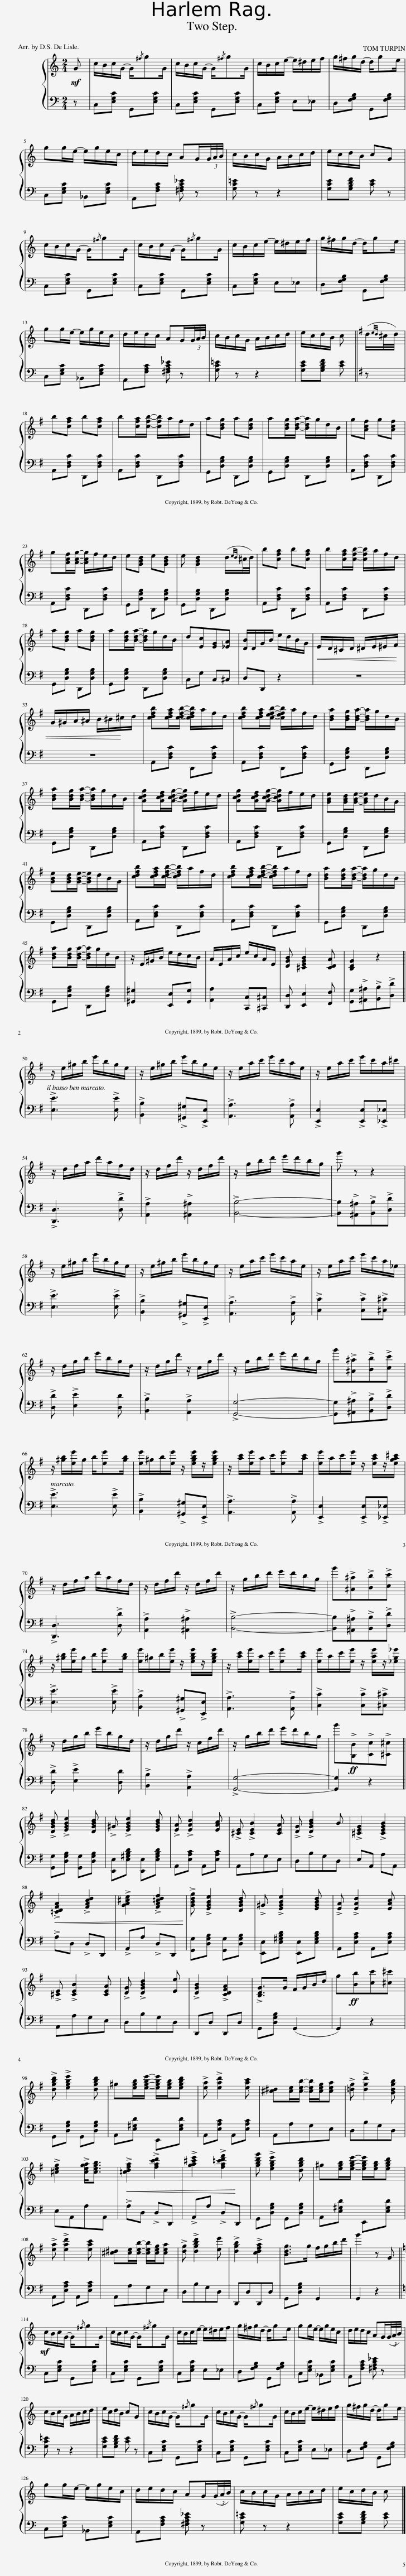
X:1
%%score { 1 | 2 }
L:1/8
Q:1/4=100
M:2/4
I:linebreak $
K:C
V:1 treble
V:2 bass
V:1
!mf! G | c/B/c/G/- G/{/^f}gG/ | c/B/c/G/- G/{/^f}gG/ | c/B/c/e/- e/^d/e/f/ | g/^f/g/d/- d/ge/ |$ %5
 gg/e/- e/g/e/c/ | d/e/d/c/ AG/(3G/4A/4B/4 | c/B/c/G/ A/B/c/d/ | e/c/d/B/ cG |$ c/B/c/G/- G/{/^f}gG/ | %10
 c/B/c/G/- G/{/^f}gG/ | c/B/c/e/- e/^d/e/f/ | g/^f/g/d/- d/ge/ |$ gg/e/- e/g/e/c/ | d/e/d/c/ AG/(3G/4A/4B/4 | %15
 c/B/c/G/ A/B/c/d/ | e/c/d/B/ c ||[K:G] (d/{ed}^c/4d/4) |$ b[cfa] b[cfa] | b[cfa]/[cfb]/- [cfb]/a/f/d/ | %20
 a[Bdg] a[Bdg] | a[Bdg]/[Bda]/- [Bda]/g/d/B/ | g[Acf] g[Acf] |$ g[Acf]/[Acg]/- [Acg]/f/e/d/ | e[GBd] e[GBd] | %25
 e [GBd]2 (d/{ed}^c/4d/4) | b[cfa] b[cfa] | b[cfa]/[cfb]/- [cfb]/a/f/d/ |$ a[Bdg] a[Bdg] | a[Bdg]/[Bda]/- [Bda]/g/d/B/ | %30
 d[Ec][EG][_EA] | [DB]/D/G/B/ e/d/B/G/ |!<(! E/D/^C/D/ ^D/E/^E/F/ |$ G/^G/A/^A/ B/^B/^c/d/!<)! | [cdfb][cdfa]/[cdfb]/- [cdfb]/a/f/d/ | %35
 [cdfb][cdfa]/[cefb]/- [cefb]/a/f/d/ | [Bda][Bdg]/[Bda]/- [Bda]/g/d/B/ |$ [Bda][Bdg]/[Bda]/- [Bda]/g/d/B/ | [Acdg][Acdf]/[Acdg]/- [Acdg]/f/e/d/ | [Acdg][Acdf]/[Acdg]/- [Acdg]/f/e/d/ | %40
 [GBe][GBd]/[GBe]/- [GBe]/d/B/G/ |$ [GBe][GBd]/[GBe]/- [GBe]/d/B/G/ | [cdfb][cdfa]/[cdfb]/- [cdfb]/a/f/d/ | [cdfb][cdfa]/[cdfb]/- [cdfb]/a/f/d/ | [Bda][Bdg]/[Bda]/- [Bda]/g/d/B/ |$ %45
 [Bda][Bdg]/[Bda]/- [Bda]/g/d/B/ | z/ E/^G/B/ e/d/c/B/ | A/E/A/c/ e/c/A/E/ | [DGB] [^CEGB]2 [CDA] | [B,DG]2 z2 ||$ %50
 z/ e/^g/b/ e'/b/g/e/ | z/ e/^g/b/ e'/b/g/e/ | z/ e/a/c'/ e'/c'/a/e/ | z/ e/a/c'/ e'/c'/a/^c'/ |$ z/ d/f/a/ d'/a/f/d/ | %55
 z/ d/f/d'/ z/ d/f/d'/ | z/ g/b/d'/ e'/d'/b/g/ | g' z z2 |$ z/ e/^g/b/ e'/b/g/e/ | z/ e/^g/b/ e'/b/g/e/ | %60
 z/ e/a/c'/ e'/c'/a/e/ | z/ e/a/c'/ e'/c'/a/_e/ |$ z/ d/g/b/ e'/b/g/d/ | z/ d/g/d'/ z/ c/g/d'/ | z/ g/b/d'/ e'/d'/b/g/ | %65
 g'!>![^A^a]!>![Bb]!>![cc'] |$ z/ [^gb]/[ee']/g/ b/[ee'][gb]/ | [ee']/^g/b/[ee']/ z/ [egbe']/z/[egbe']/ | z/ [ac']/[ee']/a/ c'/[ee'][ac']/ | [ee']/a/c'/[ee']/ z/ [eac']/z/[ega^c']/ |$ %70
 z/ d/f/a/ d'/a/f/d/ | z/ d/f/d'/ z/ d/f/d'/ | z/ g/b/d'/ e'/d'/b/g/ | g'!>![^A^a]!>![Bb]!>![cc'] |$ z/ [^gb]/[ee']/g/ b/[ee'][gb]/ | %75
 [ee']/^g/b/[ee']/ z/ [egbe']/z/[egbe']/ | z/ [ac']/[ee']/a/ c'/[ee'][ac']/ | [ee']/a/c'/[ee']/ z/ [eae']/z/[_eg_e']/ |$ z/ d/g/b/ e'/b/g/d/ | z/ d/g/d'/ z/ c/f/d'/ | %80
 z/ g/b/d'/ e'/d'/b/g/ | g'!ff!!>![B,B]!>![Cc]!>![^C^c] ||$[K:G] !>![DGBd] !>![EGBe]2 [DGBd] | !>!^G !>![EGBe]2 [EGBd] | !>![EA] !>![EAd]2 [EAc] | %85
 !>![^CE] !>![CEB]2 [CEA] | !>![DG] !>![DGBd]2 B | !>![^CEG]2 !>![CEGB]2 |$!<(! !>![=CDFA]2 !>![FAcd]2 | !>![GA^ce]2 !>![FA=cdf]2!<)! | %90
 !>![GBdg] !>![EGBe]2 [DGBd] | !>!^G !>![EGBe]2 [EGBd] | !>![EA] !>![EAd]2 [EAc] |$ !>![^CE] !>![CEB]2 [CEA] | !>![DG] !>![DGBd]2 [Ee] | %95
 !>![DGB]2 !>![CDFA]2 | !>![B,DG]>G F/G/B/d/ | g!ff![Bb][cc'][^c^c'] |$ !>![dgbd'] !>![egbe']2 [dgbd'] | ^g[egb]/[egbe']/- [egbe']/[egb]/[egbd'] | %100
 !>![ea] !>![ead']2 [eac'] | [^c^d][ce]/[ceb]/- [ceb]/[ceg]/[cea] | !>![=dg] !>![dgd']2 [Bdgb] |$ !>![^ceg]2 !>![cega]<[cegb] |!<(! !>![=cdfa]2 !>![fac'd']2 | %105
 !>![ga^c'e']2 !>![fa=c'd'f']2!<)! | [gbd'g'] !>![egbe']2 [dgbd'] | ^g[egb]/[egbe']/- [egbe']/[egb]/[egbd'] |$ !>![ea] !>![ead']2 [eac'] | [^c^d][ce]/[ceb]/- [ceb]/[ceg]/[cea] | %110
 !>![dg] !>![dgbd']2 [ee'] | !>![dgb]2 !>![cdfa]2 | [Bdg]>g f/g/b/d'/ | g'2 z G ||$[K:C]!mf! c/B/c/G/- G/{/^f}gG/ | %115
 c/B/c/G/- G/{/^f}gG/ | c/B/c/e/- e/^d/e/f/ | g/^f/g/d/- d/ge/ | gg/e/- e/g/e/c/ | d/e/d/c/ AG/(3(G/4A/4B/4) |$ %120
 c/B/c/G/ A/B/c/d/ | e/c/d/B/ cG | c/B/c/G/- G/{/^f}gG/ | c/B/c/G/- G/{/^f}gG/ | c/B/c/e/- e/^d/e/f/ | %125
 g/^f/g/d/- d/ge/ |$ gg/e/- e/g/e/c/ | d/e/d/c/ AG/(3(G/4A/4B/4) | c/B/c/G/ A/B/c/d/ | e/c/d/B/ c |] %130
V:2
 z | C,[E,G,C] G,,[E,G,C] | C,[E,G,C] G,,[E,G,C] | C,[E,G,C] E,_E, | D,[F,G,B,] G,,[F,G,B,] |$ %5
 C,[E,G,C] _B,,[E,G,C] | A,,[F,A,C] [^F,A,C_E] z | [G,C=E] z z2 | [G,CE][G,B,DF] [CE] z |$ C,[E,G,C] G,,[E,G,C] | %10
 C,[E,G,C] G,,[E,G,C] | C,[E,G,C] E,_E, | D,[F,G,B,] G,,[F,G,B,] |$ C,[E,G,C] _B,,[E,G,C] | A,,[F,A,C] [^F,A,C_E] z | %15
 [G,C=E] z z2 | [G,CE][G,B,DF] [CE] ||[K:G] z |$ A,,[D,F,C] D,,[D,F,C] | A,,[D,F,C] D,,[D,F,C] | %20
 G,,[D,G,B,] D,,[D,G,B,] | G,,[D,G,B,] D,,[D,G,B,] | A,,[D,F,C] D,,[D,F,C] |$ A,,[D,F,C] D,,[D,F,C] | G,,[D,G,B,] D,,[D,G,B,] | %25
 G,,[D,G,B,] D,,[D,G,B,] | A,,[D,F,C] D,,[D,F,C] | A,,[D,F,C] D,,[D,F,C] |$ G,,[D,G,B,] D,,[D,G,B,] | G,,[D,G,B,] D,,[D,G,B,] | %30
 C,G, C,^C, | D,D,, z2 | z4 |$ z4 | A,,[D,F,C] D,,[D,F,C] | %35
 A,,[D,F,C] D,,[D,F,C] | G,,[D,G,B,] D,,[D,G,B,] |$ G,,[D,G,B,] D,,[D,G,B,] | A,,[D,F,C] D,,[D,F,C] | A,,[D,F,C] D,,[D,F,C] | %40
 G,,[D,G,B,] D,,[D,G,B,] |$ G,,[D,G,B,] D,,[D,G,B,] | A,,[D,F,C] D,,[D,F,C] | A,,[D,F,C] D,,[D,F,C] | G,,[D,G,B,] D,,[D,G,B,] |$ %45
 G,,[D,G,B,] D,,[D,G,B,] | [^G,,^G,]2 [E,,E,][G,,G,] | [A,,A,]2 [C,,C,][^C,,^C,] | [D,,D,] [E,,E,]2 [F,,F,] | [G,,G,]!>![^A,,^A,]!>![B,,B,]!>![D,D] ||$ %50
 !>![E,E]3 !>![E,E] | !>![B,,B,]2 !>![^G,,^G,]!>![E,,E,] | !>![A,,A,]3 !>![A,,A,] | !>![E,,E,]2 !>![E,,E,]!>![_E,,_E,] |$ !>![D,,D,]3 !>![D,D] | %55
 !>![A,,A,]2 !>![^A,,^A,]2 | !>![B,,B,]4- | [B,,B,]!>![^A,,^A,]!>![B,,B,]!>![D,D] |$ !>![E,E]3 !>![E,E] | !>![B,,B,]2 !>![^G,,^G,]!>![E,,E,] | %60
 !>![A,,A,]3 !>![A,,A,] | !>![C,C]2 !>![C,C]!>![^C,^C] |$ !>![D,D] !>![E,E]2 [D,D] | !>![B,,B,]2 !>![A,,A,]2 | !>![G,,G,]4- | %65
 [G,,G,]!>![^A,,^A,]!>![B,,B,]!>![D,D] |$ !>![E,E]3 !>![E,E] | !>![B,,B,]2 !>![^G,,^G,]!>![E,,E,] | !>![A,,A,]3 !>![A,,A,] | !>![E,,E,]2 !>![E,,E,]!>![_E,,_E,] |$ %70
 !>![D,,D,]3 !>![D,D] | !>![A,,A,]2 !>![^A,,^A,]2 | !>![B,,B,]4- | [B,,B,]!>![^A,,^A,]!>![B,,B,]!>![D,D] |$ !>![E,E]3 !>![E,E] | %75
 !>![B,,B,]2 !>![^G,,^G,]!>![E,,E,] | !>![A,,A,]3 !>![A,,A,] | !>![C,C]2 !>![C,C]!>![^C,^C] |$ !>![D,D] !>![E,E]2 [D,D] | !>![B,,B,]2 !>![A,,A,]2 | %80
 !>![G,,G,]4- | [G,,G,]2 z2 ||$[K:G] [G,,G,][D,G,B,] [G,,G,][D,G,B,] | [E,,E,][E,^G,B,D] [E,,E,][E,G,B,D] | A,,[E,A,C] A,,[E,A,C] | %85
 A,,A,G,E, | D,B,G,D, | E,A,, A,A,, |$ !>!A,D, !>!D,D,, | !>!A,,A, !>!D,D,, | %90
 [G,,G,][D,G,B,] [G,,G,][D,G,B,] | [E,,E,][E,^G,B,D] [E,,E,][E,G,B,D] | A,,[E,A,C] A,,[E,A,C] |$ A,,A,G,E, | D,B,G,D, | %95
 D,,D, D,,D, | G,,[D,G,B,] (G,,2 | G,,2) z2 |$ G,,[D,G,B,] G,,[D,G,B,] | A,,[E,^G,D] E,,[E,G,D] | %100
 A,,[E,A,C] A,,[E,A,C] | A,,A,G,E, | D,B,G,D, |$ E,A,,A,A,, | !>!A,D, !>!D,D,, | %105
 !>!A,,A, !>!D,D,, | G,,[D,G,B,] G,,[D,G,B,] | A,,[E,^G,D] E,,[E,G,D] |$ A,,[E,A,C] A,,[E,A,C] | A,,A,G,E, | %110
 D,B,G,D, | D,,D,D,,D, | G,,[D,G,B,] G,,2 | G,,2 z2 ||$[K:C] C,[E,G,C] G,,[E,G,C] | %115
 C,[E,G,C] G,,[E,G,C] | C,[E,G,C] E,_E, | D,[F,G,B,] G,,[F,G,B,] | C,[E,G,C] _B,,[E,G,C] | A,,[F,A,C] [^F,A,C_E] z |$ %120
 [G,C=E] z z2 | [G,CE][G,B,DF] [CE] z | C,[E,G,C] G,,[E,G,C] | C,[E,G,C] G,,[E,G,C] | C,[E,G,C] E,_E, | %125
 D,[F,G,B,] G,,[F,G,B,] |$ C,[E,G,C] _B,,[E,G,C] | A,,[F,A,C] [^F,A,C_E] z | [G,C=E] z z2 | [G,CE][G,B,DF] [CE] |] %130
